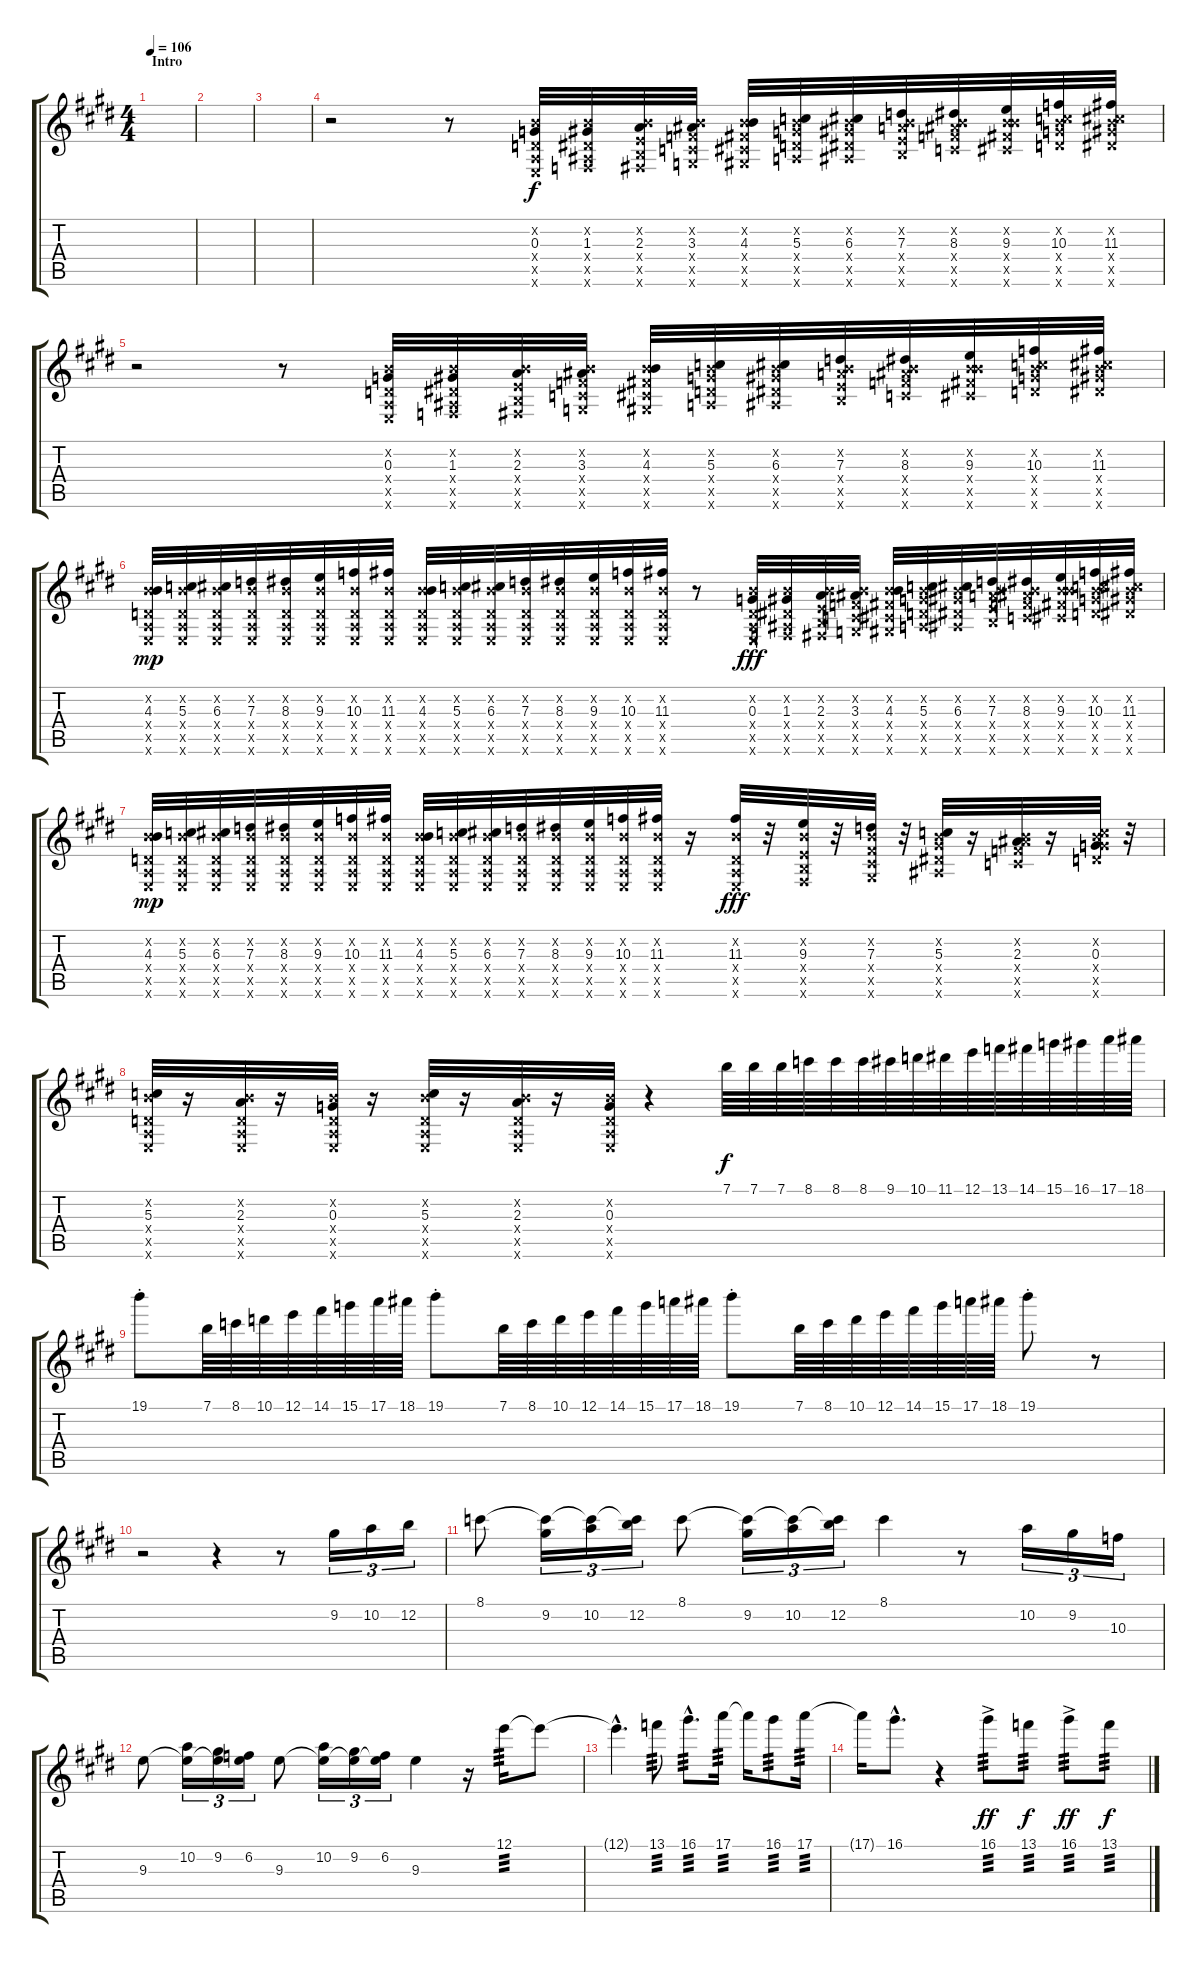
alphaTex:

\track "" {instrument acousticguitarsteel}
\staff {score tabs}
\tuning (E4 B3 G3 D3 A2 E2) {hide}
\ts (4 4)
\section ("" "Intro")
\tempo 106
\clef g2
\ks e
|
|
|
r.2{instrument guitarharmonics} r.8 (0.2{x} 0.3 0.4{x} 0.5{x} 0.6{x}).32 (0.2{x} 1.3 1.4{x} 1.5{x} 1.6{x}).32 (0.2{x} 2.3 2.4{x} 2.5{x} 2.6{x}).32 (0.2{x} 3.3 3.4{x} 3.5{x} 3.6{x}).32 (0.2{x} 4.3 4.4{x} 4.5{x} 4.6{x}).32 (0.2{x} 5.3 5.4{x} 5.5{x} 5.6{x}).32 (0.2{x} 6.3 6.4{x} 6.5{x} 6.6{x}).32 (0.2{x} 7.3 7.4{x} 7.5{x} 7.6{x}).32 (0.2{x} 8.3 8.4{x} 8.5{x} 8.6{x}).32 (0.2{x} 9.3 9.4{x} 9.5{x} 9.6{x}).32 (0.2{x} 10.3 10.4{x} 10.5{x} 10.6{x}).32 (0.2{x} 11.3 11.4{x} 11.5{x} 11.6{x}).32 |
r.2{instrument guitarharmonics} r.8 (0.2{x} 0.3 0.4{x} 0.5{x} 0.6{x}).32 (0.2{x} 1.3 1.4{x} 1.5{x} 1.6{x}).32 (0.2{x} 2.3 2.4{x} 2.5{x} 2.6{x}).32 (0.2{x} 3.3 3.4{x} 3.5{x} 3.6{x}).32 (0.2{x} 4.3 4.4{x} 4.5{x} 4.6{x}).32 (0.2{x} 5.3 5.4{x} 5.5{x} 5.6{x}).32 (0.2{x} 6.3 6.4{x} 6.5{x} 6.6{x}).32 (0.2{x} 7.3 7.4{x} 7.5{x} 7.6{x}).32 (0.2{x} 8.3 8.4{x} 8.5{x} 8.6{x}).32 (0.2{x} 9.3 9.4{x} 9.5{x} 9.6{x}).32 (0.2{x} 10.3 10.4{x} 10.5{x} 10.6{x}).32 (0.2{x} 11.3 11.4{x} 11.5{x} 11.6{x}).32 |
(0.2{x} 4.3 0.4{x} 0.5{x} 0.6{x}).32{dy mp volume 7 instrument guitarharmonics} (0.2{x} 5.3 0.4{x} 0.5{x} 0.6{x}).32 (0.2{x} 6.3 0.4{x} 0.5{x} 0.6{x}).32 (0.2{x} 7.3 0.4{x} 0.5{x} 0.6{x}).32 (0.2{x} 8.3 0.4{x} 0.5{x} 0.6{x}).32 (0.2{x} 9.3 0.4{x} 0.5{x} 0.6{x}).32 (0.2{x} 10.3 0.4{x} 0.5{x} 0.6{x}).32 (0.2{x} 11.3 0.4{x} 0.5{x} 0.6{x}).32 (0.2{x} 4.3 0.4{x} 0.5{x} 0.6{x}).32 (0.2{x} 5.3 0.4{x} 0.5{x} 0.6{x}).32 (0.2{x} 6.3 0.4{x} 0.5{x} 0.6{x}).32 (0.2{x} 7.3 0.4{x} 0.5{x} 0.6{x}).32 (0.2{x} 8.3 0.4{x} 0.5{x} 0.6{x}).32 (0.2{x} 9.3 0.4{x} 0.5{x} 0.6{x}).32 (0.2{x} 10.3 0.4{x} 0.5{x} 0.6{x}).32 (0.2{x} 11.3 0.4{x} 0.5{x} 0.6{x}).32 r.8{volume 13} (0.2{x} 0.3 0.4{x} 0.5{x} 0.6{x}).32{dy fff} (0.2{x} 1.3 1.4{x} 1.5{x} 1.6{x}).32 (0.2{x} 2.3 2.4{x} 2.5{x} 2.6{x}).32 (0.2{x} 3.3 3.4{x} 3.5{x} 3.6{x}).32 (0.2{x} 4.3 4.4{x} 4.5{x} 4.6{x}).32 (0.2{x} 5.3 5.4{x} 5.5{x} 5.6{x}).32 (0.2{x} 6.3 6.4{x} 6.5{x} 6.6{x}).32 (0.2{x} 7.3 7.4{x} 7.5{x} 7.6{x}).32 (0.2{x} 8.3 8.4{x} 8.5{x} 8.6{x}).32 (0.2{x} 9.3 9.4{x} 9.5{x} 9.6{x}).32 (0.2{x} 10.3 10.4{x} 10.5{x} 10.6{x}).32 (0.2{x} 11.3 11.4{x} 11.5{x} 11.6{x}).32 |
(0.2{x} 4.3 0.4{x} 0.5{x} 0.6{x}).32{dy mp volume 7 instrument guitarharmonics} (0.2{x} 5.3 0.4{x} 0.5{x} 0.6{x}).32 (0.2{x} 6.3 0.4{x} 0.5{x} 0.6{x}).32 (0.2{x} 7.3 0.4{x} 0.5{x} 0.6{x}).32 (0.2{x} 8.3 0.4{x} 0.5{x} 0.6{x}).32 (0.2{x} 9.3 0.4{x} 0.5{x} 0.6{x}).32 (0.2{x} 10.3 0.4{x} 0.5{x} 0.6{x}).32 (0.2{x} 11.3 0.4{x} 0.5{x} 0.6{x}).32 (0.2{x} 4.3 0.4{x} 0.5{x} 0.6{x}).32 (0.2{x} 5.3 0.4{x} 0.5{x} 0.6{x}).32 (0.2{x} 6.3 0.4{x} 0.5{x} 0.6{x}).32 (0.2{x} 7.3 0.4{x} 0.5{x} 0.6{x}).32 (0.2{x} 8.3 0.4{x} 0.5{x} 0.6{x}).32 (0.2{x} 9.3 0.4{x} 0.5{x} 0.6{x}).32 (0.2{x} 10.3 0.4{x} 0.5{x} 0.6{x}).32 (0.2{x} 11.3 0.4{x} 0.5{x} 0.6{x}).32 r.16{volume 13} (0.2{x} 11.3 0.4{x} 0.5{x} 0.6{x}).32{dy fff} r.32 (0.2{x} 9.3 2.4{x} 2.5{x} 2.6{x}).32 r.32 (0.2{x} 7.3 4.4{x} 4.5{x} 4.6{x}).32 r.32 (0.2{x} 5.3 6.4{x} 6.5{x} 6.6{x}).32 r.16 (0.2{x} 2.3 8.4{x} 8.5{x} 8.6{x}).32 r.16 (0.2{x} 0.3 10.4{x} 10.5{x} 10.6{x}).32 r.32 |
(0.2{x} 5.3 0.4{x} 0.5{x} 0.6{x}).32{volume 7 instrument guitarharmonics} r.16 (0.2{x} 2.3 0.4{x} 0.5{x} 0.6{x}).32 r.16 (0.2{x} 0.3 0.4{x} 0.5{x} 0.6{x}).32 r.16 (0.2{x} 5.3 0.4{x} 0.5{x} 0.6{x}).32 r.16 (0.2{x} 2.3 0.4{x} 0.5{x} 0.6{x}).32 r.16 (0.2{x} 0.3 0.4{x} 0.5{x} 0.6{x}).32 r.4{volume 10 instrument acousticguitarsteel} 7.1.64{dy f} 7.1.64 7.1.64 8.1.64 8.1.64 8.1.64 9.1.64 10.1.64 11.1.64 12.1.64 13.1.64 14.1.64 15.1.64 16.1.64 17.1.64 18.1.64 |
19.1{st}.8 7.1.64{volume 1} 8.1.64 10.1.64 12.1.64 14.1.64 15.1.64 17.1.64 18.1.64 19.1{st}.8 7.1.64 8.1.64 10.1.64 12.1.64 14.1.64 15.1.64 17.1.64 18.1.64 19.1{st}.8 7.1.64 8.1.64 10.1.64 12.1.64 14.1.64 15.1.64 17.1.64 18.1.64 19.1{st}.8 r.8 |
r.2 r.4 r.8{volume 10} 9.2.16{tu (3 2) volume 4} 10.2.16{tu (3 2)} 12.2.16{tu (3 2)} |
8.1.8 (8.1{t} 9.2).16{tu (3 2)} (8.1{t} 10.2).16{tu (3 2)} (8.1{t} 12.2).16{tu (3 2)} 8.1.8 (8.1{t} 9.2).16{tu (3 2)} (8.1{t} 10.2).16{tu (3 2)} (8.1{t} 12.2).16{tu (3 2)} 8.1.4 r.8{volume 10} 10.2.16{tu (3 2) volume 4} 9.2.16{tu (3 2)} 10.3.16{tu (3 2)} |
9.3.8 (10.2 9.3{t}).16{tu (3 2)} (9.2 9.3{t}).16{tu (3 2)} (6.2 9.3{t}).16{tu (3 2)} 9.3.8 (10.2 9.3{t}).16{tu (3 2)} (9.2 9.3{t}).16{tu (3 2)} (6.2 9.3{t}).16{tu (3 2)} 9.3.4 r.16 12.1.16{tp 3 volume 10} 12.1{t}.8 |
12.1{hac t}.4{d} 13.1.8{tp 3} 16.1{hac}.8{d tp 3} 17.1.16{tp 3} 17.1{t}.16 16.1.8{tp 3} 17.1.16{tp 3} |
17.1{t}.16 16.1{hac}.8{d} r.4 16.1{ac}.8{tp 3 dy ff volume 5} 13.1.8{tp 3 dy f} 16.1{ac}.8{tp 3 dy ff} 13.1.8{tp 3 dy f}
